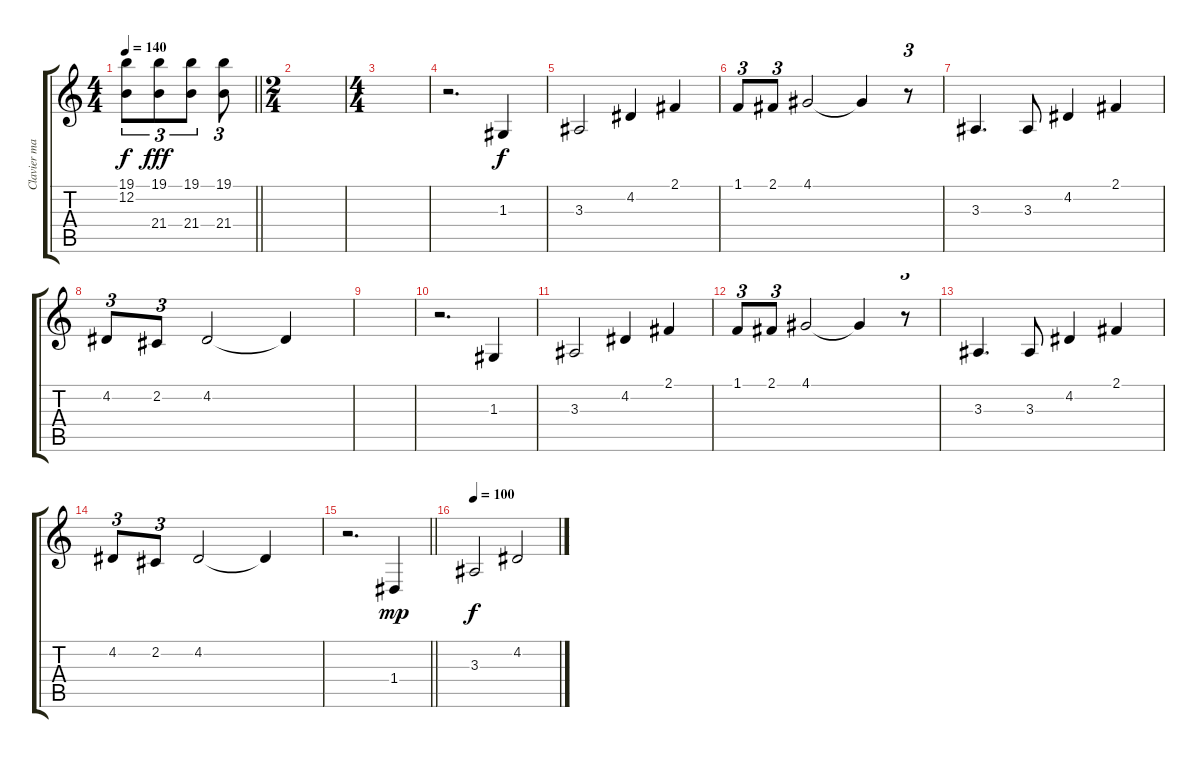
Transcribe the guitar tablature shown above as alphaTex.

\track ("Clavier main droite" "Clavier ma") {instrument stringensemble1}
\staff {score tabs}
\tuning (E4 B3 G3 D3 A2 E2) {hide}
\ts (4 4)
\tempo 140
\clef g2
\barLineRight lightlight
\ks c
(19.1 12.2).8{tu (3 2) dy f} (19.1 21.4).8{tu (3 2) dy fff} (19.1 21.4).8{tu (3 2)} (19.1 21.4).8{tu (3 2)} |
\ts (2 4)
|
\ts (4 4)
|
r.2{d} 1.3.4{dy f} |
3.3.2 4.2.4 2.1.4 |
1.1.8{tu (3 2)} 2.1.8{tu (3 2)} 4.1.2 4.1{t}.4 r.8{tu (3 2)} |
3.3.4{d} 3.3.8 4.2.4 2.1.4 |
4.2.8{tu (3 2)} 2.2.8{tu (3 2)} 4.2.2 4.2{t}.4 |
|
r.2{d} 1.3.4 |
3.3.2 4.2.4 2.1.4 |
1.1.8{tu (3 2)} 2.1.8{tu (3 2)} 4.1.2 4.1{t}.4 r.8{tu (3 2)} |
3.3.4{d} 3.3.8 4.2.4 2.1.4 |
4.2.8{tu (3 2)} 2.2.8{tu (3 2)} 4.2.2 4.2{t}.4 |
\barLineRight lightlight
r.2{d} 1.4.4{dy mp} |
\tempo 100
3.3.2{dy f} 4.2.2
